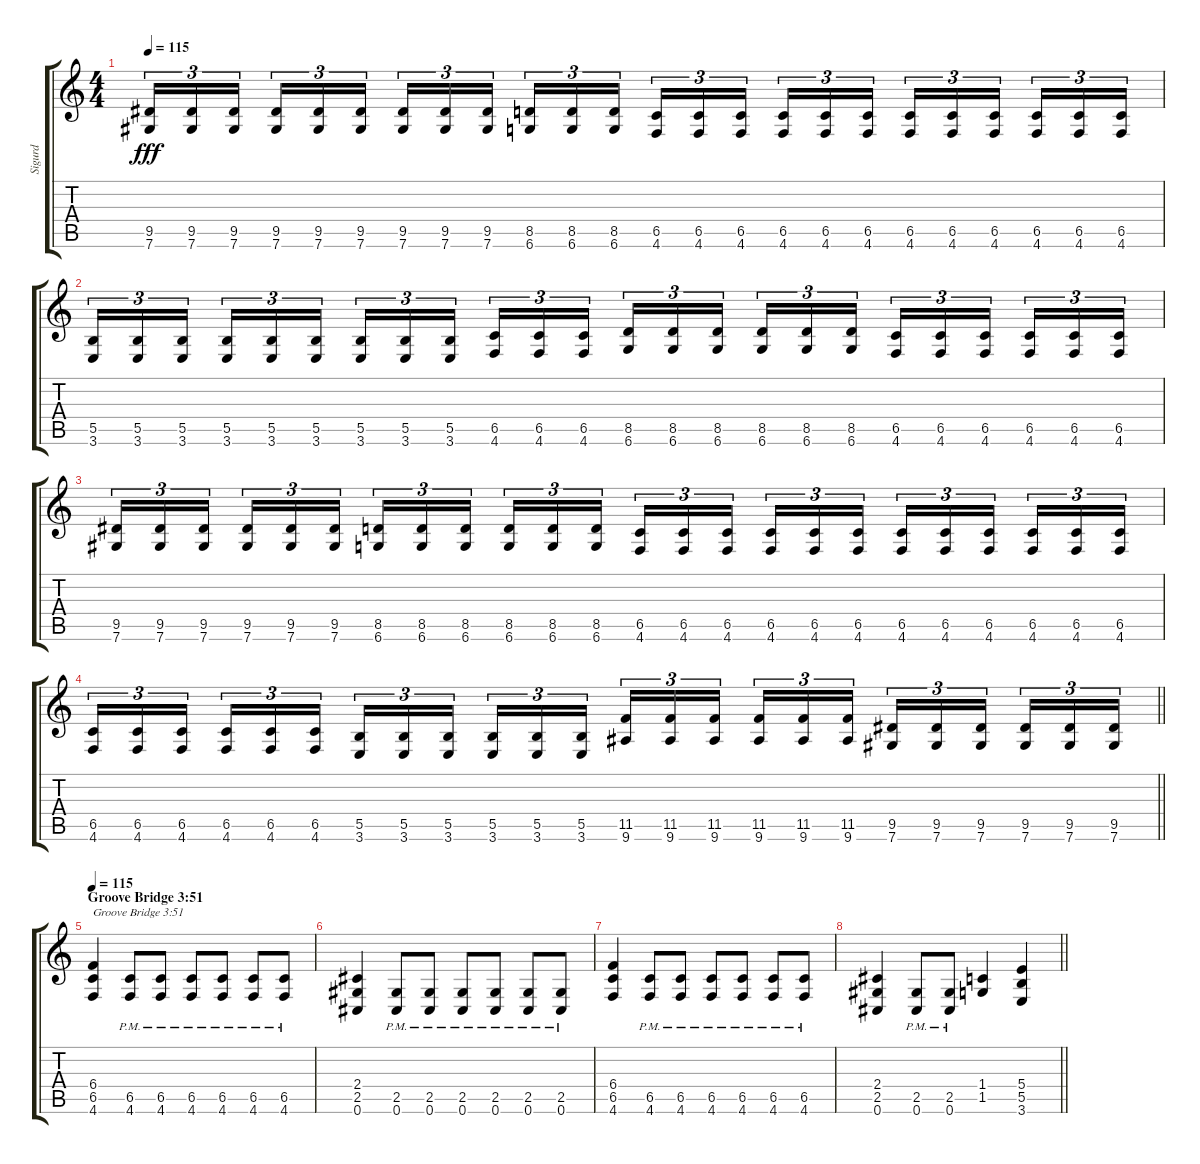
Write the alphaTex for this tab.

\track ("Sigurd" "Sigurd") {instrument distortionguitar}
\staff {score tabs}
\tuning (Db4 Ab3 E3 B2 Gb2 Db2) {hide}
\ts (4 4)
\tempo 115
\clef g2
\ks c
(9.5 7.6).16{tu (3 2) dy fff} (9.5 7.6).16{tu (3 2)} (9.5 7.6).16{tu (3 2) beam splitsecondary} (9.5 7.6).16{tu (3 2)} (9.5 7.6).16{tu (3 2)} (9.5 7.6).16{tu (3 2)} (9.5 7.6).16{tu (3 2)} (9.5 7.6).16{tu (3 2)} (9.5 7.6).16{tu (3 2) beam splitsecondary} (8.5 6.6).16{tu (3 2)} (8.5 6.6).16{tu (3 2)} (8.5 6.6).16{tu (3 2)} (6.5 4.6).16{tu (3 2)} (6.5 4.6).16{tu (3 2)} (6.5 4.6).16{tu (3 2) beam splitsecondary} (6.5 4.6).16{tu (3 2)} (6.5 4.6).16{tu (3 2)} (6.5 4.6).16{tu (3 2)} (6.5 4.6).16{tu (3 2)} (6.5 4.6).16{tu (3 2)} (6.5 4.6).16{tu (3 2) beam splitsecondary} (6.5 4.6).16{tu (3 2)} (6.5 4.6).16{tu (3 2)} (6.5 4.6).16{tu (3 2)} |
(5.5 3.6).16{tu (3 2)} (5.5 3.6).16{tu (3 2)} (5.5 3.6).16{tu (3 2) beam splitsecondary} (5.5 3.6).16{tu (3 2)} (5.5 3.6).16{tu (3 2)} (5.5 3.6).16{tu (3 2)} (5.5 3.6).16{tu (3 2)} (5.5 3.6).16{tu (3 2)} (5.5 3.6).16{tu (3 2) beam splitsecondary} (6.5 4.6).16{tu (3 2)} (6.5 4.6).16{tu (3 2)} (6.5 4.6).16{tu (3 2)} (8.5 6.6).16{tu (3 2)} (8.5 6.6).16{tu (3 2)} (8.5 6.6).16{tu (3 2) beam splitsecondary} (8.5 6.6).16{tu (3 2)} (8.5 6.6).16{tu (3 2)} (8.5 6.6).16{tu (3 2)} (6.5 4.6).16{tu (3 2)} (6.5 4.6).16{tu (3 2)} (6.5 4.6).16{tu (3 2) beam splitsecondary} (6.5 4.6).16{tu (3 2)} (6.5 4.6).16{tu (3 2)} (6.5 4.6).16{tu (3 2)} |
(9.5 7.6).16{tu (3 2)} (9.5 7.6).16{tu (3 2)} (9.5 7.6).16{tu (3 2) beam splitsecondary} (9.5 7.6).16{tu (3 2)} (9.5 7.6).16{tu (3 2)} (9.5 7.6).16{tu (3 2)} (8.5 6.6).16{tu (3 2)} (8.5 6.6).16{tu (3 2)} (8.5 6.6).16{tu (3 2) beam splitsecondary} (8.5 6.6).16{tu (3 2)} (8.5 6.6).16{tu (3 2)} (8.5 6.6).16{tu (3 2)} (6.5 4.6).16{tu (3 2)} (6.5 4.6).16{tu (3 2)} (6.5 4.6).16{tu (3 2) beam splitsecondary} (6.5 4.6).16{tu (3 2)} (6.5 4.6).16{tu (3 2)} (6.5 4.6).16{tu (3 2)} (6.5 4.6).16{tu (3 2)} (6.5 4.6).16{tu (3 2)} (6.5 4.6).16{tu (3 2) beam splitsecondary} (6.5 4.6).16{tu (3 2)} (6.5 4.6).16{tu (3 2)} (6.5 4.6).16{tu (3 2)} |
\barLineRight lightlight
(6.5 4.6).16{tu (3 2)} (6.5 4.6).16{tu (3 2)} (6.5 4.6).16{tu (3 2) beam splitsecondary} (6.5 4.6).16{tu (3 2)} (6.5 4.6).16{tu (3 2)} (6.5 4.6).16{tu (3 2)} (5.5 3.6).16{tu (3 2)} (5.5 3.6).16{tu (3 2)} (5.5 3.6).16{tu (3 2) beam splitsecondary} (5.5 3.6).16{tu (3 2)} (5.5 3.6).16{tu (3 2)} (5.5 3.6).16{tu (3 2)} (11.5 9.6).16{tu (3 2)} (11.5 9.6).16{tu (3 2)} (11.5 9.6).16{tu (3 2) beam splitsecondary} (11.5 9.6).16{tu (3 2)} (11.5 9.6).16{tu (3 2)} (11.5 9.6).16{tu (3 2)} (9.5 7.6).16{tu (3 2)} (9.5 7.6).16{tu (3 2)} (9.5 7.6).16{tu (3 2) beam splitsecondary} (9.5 7.6).16{tu (3 2)} (9.5 7.6).16{tu (3 2)} (9.5 7.6).16{tu (3 2)} |
\section ("" "Groove Bridge 3:51")
\tempo 115
(6.4 6.5 4.6).4{txt "Groove Bridge 3:51"} (6.5{pm} 4.6{pm}).8 (6.5{pm} 4.6{pm}).8 (6.5{pm} 4.6{pm}).8 (6.5{pm} 4.6{pm}).8 (6.5{pm} 4.6{pm}).8 (6.5{pm} 4.6{pm}).8 |
(2.4 2.5 0.6).4 (2.5{pm} 0.6{pm}).8 (2.5{pm} 0.6{pm}).8 (2.5{pm} 0.6{pm}).8 (2.5{pm} 0.6{pm}).8 (2.5{pm} 0.6{pm}).8 (2.5{pm} 0.6{pm}).8 |
(6.4 6.5 4.6).4 (6.5{pm} 4.6{pm}).8 (6.5{pm} 4.6{pm}).8 (6.5{pm} 4.6{pm}).8 (6.5{pm} 4.6{pm}).8 (6.5{pm} 4.6{pm}).8 (6.5{pm} 4.6{pm}).8 |
\barLineRight lightlight
(2.4 2.5 0.6).4 (2.5{pm} 0.6{pm}).8 (2.5{pm} 0.6{pm}).8 (1.4 1.5).4 (5.4 5.5 3.6).4
